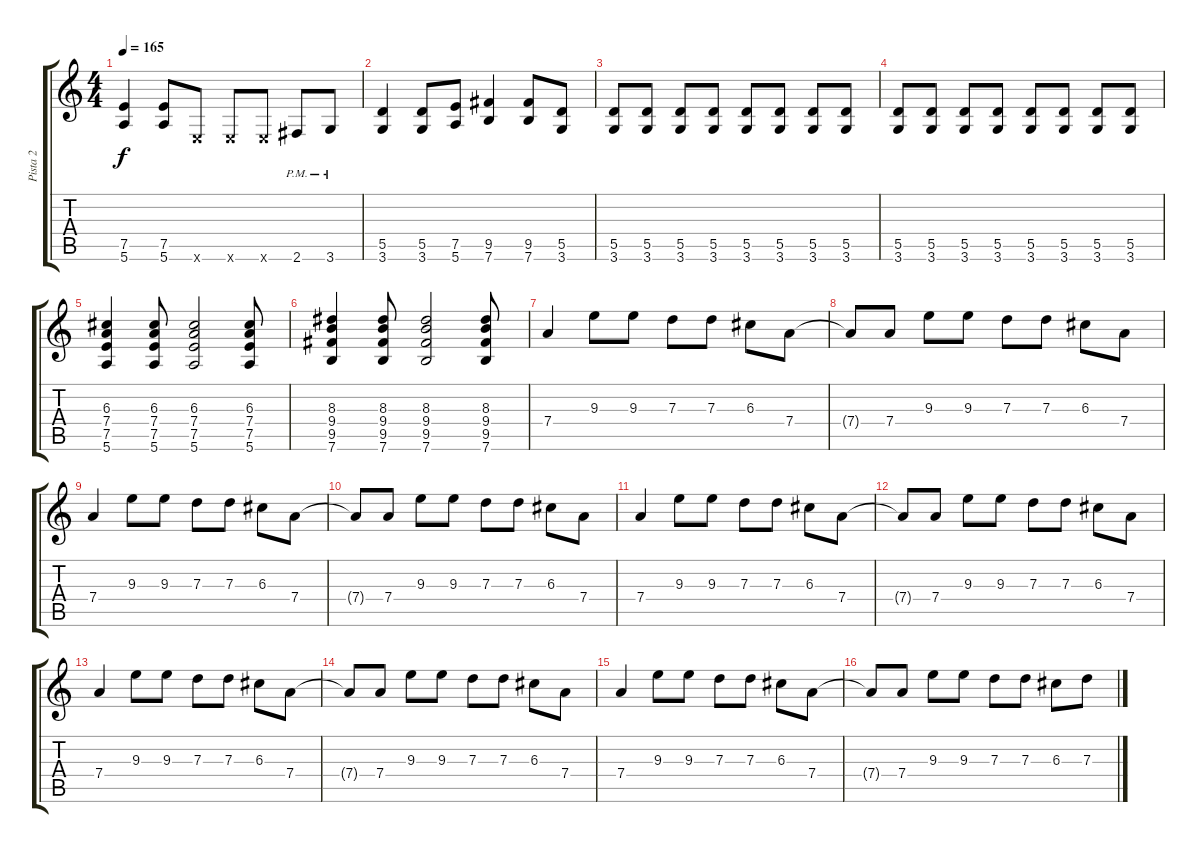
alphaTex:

\track ("Pista 2" "Pista 2") {instrument distortionguitar}
\staff {score tabs}
\tuning (E4 B3 G3 D3 A2 E2) {hide}
\ts (4 4)
\tempo 165
\clef g2
\ks c
(7.5 5.6).4{dy f} (7.5 5.6).8 0.6{x}.8 0.6{x}.8 0.6{x}.8 2.6{pm}.8 3.6{pm}.8 |
(5.5 3.6).4 (5.5 3.6).8 (7.5 5.6).8 (9.5 7.6).4 (9.5 7.6).8 (5.5 3.6).8 |
(5.5 3.6).8 (5.5 3.6).8 (5.5 3.6).8 (5.5 3.6).8 (5.5 3.6).8 (5.5 3.6).8 (5.5 3.6).8 (5.5 3.6).8 |
(5.5 3.6).8 (5.5 3.6).8 (5.5 3.6).8 (5.5 3.6).8 (5.5 3.6).8 (5.5 3.6).8 (5.5 3.6).8 (5.5 3.6).8 |
(6.3 7.4 7.5 5.6).4 (6.3 7.4 7.5 5.6).8 (6.3 7.4 7.5 5.6).2 (6.3 7.4 7.5 5.6).8 |
(8.3 9.4 9.5 7.6).4 (8.3 9.4 9.5 7.6).8 (8.3 9.4 9.5 7.6).2 (8.3 9.4 9.5 7.6).8 |
7.4.4 9.3.8 9.3.8 7.3.8 7.3.8 6.3.8 7.4.8 |
7.4{t}.8 7.4.8 9.3.8 9.3.8 7.3.8 7.3.8 6.3.8 7.4.8 |
7.4.4 9.3.8 9.3.8 7.3.8 7.3.8 6.3.8 7.4.8 |
7.4{t}.8 7.4.8 9.3.8 9.3.8 7.3.8 7.3.8 6.3.8 7.4.8 |
7.4.4 9.3.8 9.3.8 7.3.8 7.3.8 6.3.8 7.4.8 |
7.4{t}.8 7.4.8 9.3.8 9.3.8 7.3.8 7.3.8 6.3.8 7.4.8 |
7.4.4 9.3.8 9.3.8 7.3.8 7.3.8 6.3.8 7.4.8 |
7.4{t}.8 7.4.8 9.3.8 9.3.8 7.3.8 7.3.8 6.3.8 7.4.8 |
7.4.4 9.3.8 9.3.8 7.3.8 7.3.8 6.3.8 7.4.8 |
7.4{t}.8 7.4.8 9.3.8 9.3.8 7.3.8 7.3.8 6.3.8 7.3.8
